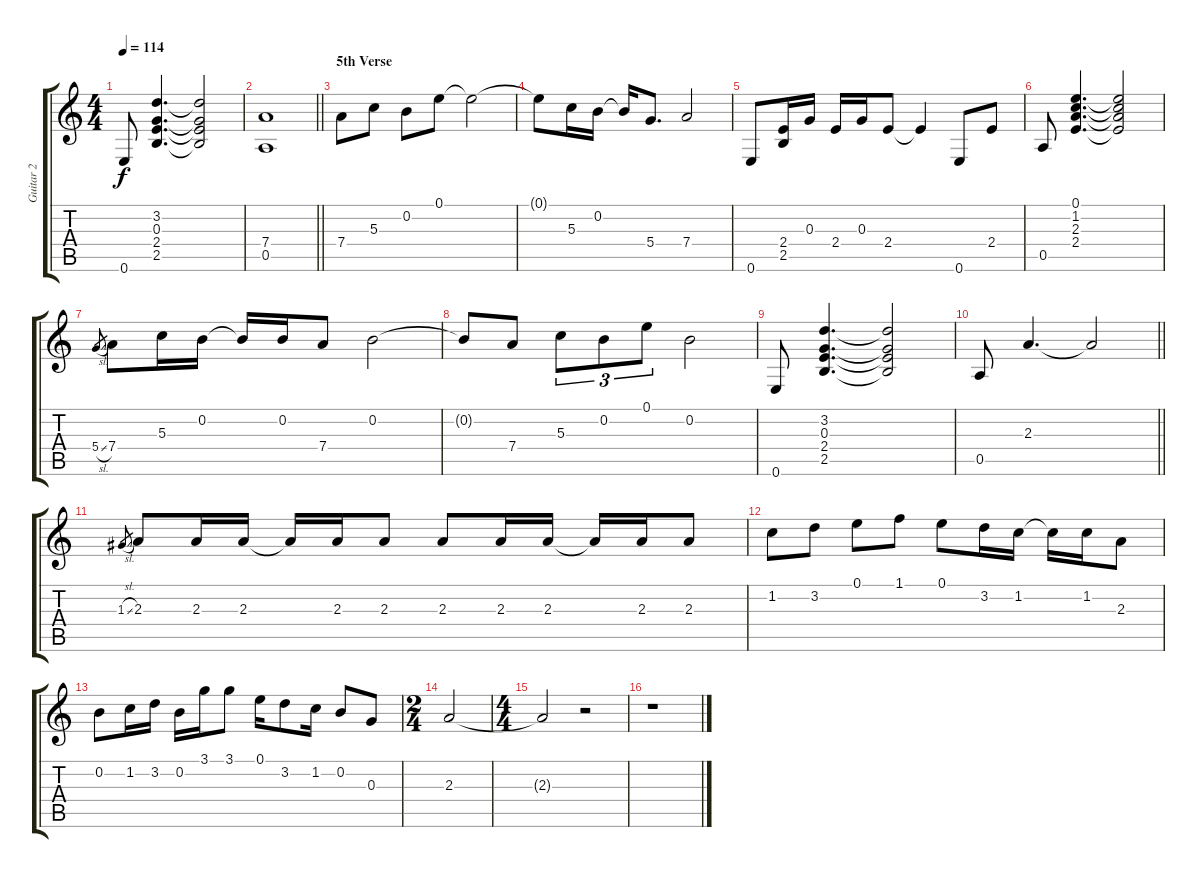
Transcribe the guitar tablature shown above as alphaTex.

\track ("Guitar 2" "Guitar 2") {instrument acousticguitarsteel}
\staff {score tabs}
\tuning (E4 B3 G3 D3 A2 E2) {hide}
\ts (4 4)
\tempo 114
\clef g2
\ks c
0.6.8{dy f} (3.2 0.3 2.4 2.5).4{d} (3.2{t} 0.3{t} 2.4{t} 2.5{t}).2 |
\barLineRight lightlight
(7.4 0.5).1 |
\section ("" "5th Verse")
7.4.8 5.3.8 0.2.8 0.1.8 0.1{t}.2 |
0.1{t}.8 5.3.16 0.2.16 0.2{t}.16 5.4.8{d} 7.4.2 |
0.6.8 (2.4 2.5).16 0.3.16 2.4.16 0.3.16 2.4.8 2.4{t}.4 0.6.8 2.4.8 |
0.5.8 (0.1 1.2 2.3 2.4).4{d} (0.1{t} 1.2{t} 2.3{t} 2.4{t}).2 |
5.4{sl}.8{gr} 7.4.8 5.3.16 0.2.16 0.2{t}.16 0.2.16 7.4.8 0.2.2 |
0.2{t}.8 7.4.8 5.3.8{tu (3 2)} 0.2.8{tu (3 2)} 0.1.8{tu (3 2)} 0.2.2 |
0.6.8 (3.2 0.3 2.4 2.5).4{d} (3.2{t} 0.3{t} 2.4{t} 2.5{t}).2 |
\barLineRight lightlight
0.5.8 2.3.4{d} 2.3{t}.2 |
1.3{sl}.8{gr} 2.3.8 2.3.16 2.3.16 2.3{t}.16 2.3.16 2.3.8 2.3.8 2.3.16 2.3.16 2.3{t}.16 2.3.16 2.3.8 |
1.2.8 3.2.8 0.1.8 1.1.8 0.1.8 3.2.16 1.2.16 1.2{t}.16 1.2.16 2.3.8 |
0.2.8 1.2.16 3.2.16 0.2.16 3.1.16 3.1.8 0.1.16 3.2.8 1.2.16 0.2.8 0.3.8 |
\ts (2 4)
2.3.2 |
\ts (4 4)
2.3{t}.2 r.2 |
r.1
